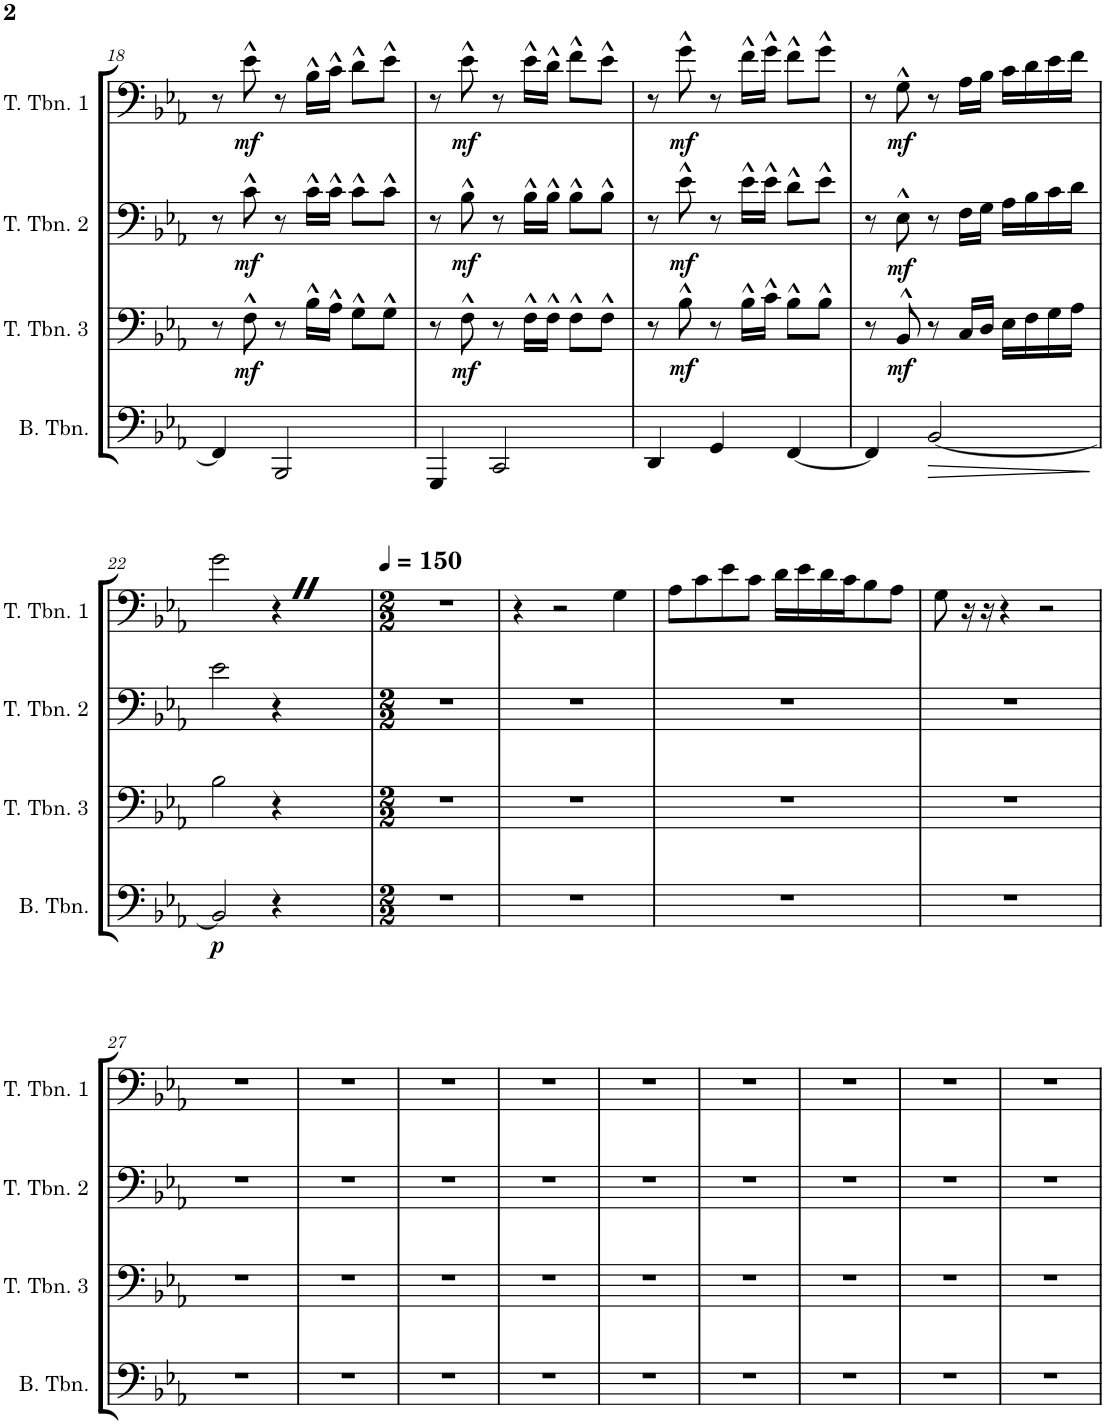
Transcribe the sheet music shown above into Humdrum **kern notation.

**kern	**dynam	**kern	**dynam	**kern	**dynam	**kern	**dynam
*part4	*part4	*part3	*part3	*part2	*part2	*part1	*part1
*staff4	*staff4	*staff3	*staff3	*staff2	*staff2	*staff1	*staff1
*I"Bass Trombone	*	*I"Tenor Trombone 3	*	*I"Tenor Trombone 2	*	*I"Tenor Trombone 1	*
*I'B. Tbn.	*	*I'T. Tbn. 3	*	*I'T. Tbn. 2	*	*I'T. Tbn. 1	*
!!LO:PB:g=z
*clefF4	*	*clefF4	*	*clefF4	*	*clefF4	*
*k[b-e-a-]	*	*k[b-e-a-]	*	*k[b-e-a-]	*	*k[b-e-a-]	*
*M3/4	*	*M3/4	*	*M3/4	*	*M3/4	*
=18	=18	=18	=18	=18	=18	=18	=18
4FF/]	.	8r	.	8r	.	8r	.
!	!	!	!LO:DY:b	!	!LO:DY:b	!	!LO:DY:b
.	.	8F^^\	mf	8c^^\	mf	8e-^^\	mf
2BBB-/	.	8r	.	8r	.	8r	.
.	.	16B-^^\LL	.	16c^^\LL	.	16B-^^\LL	.
.	.	16A-^^\JJ	.	16c^^\JJ	.	16c^^\JJ	.
.	.	8G^^\L	.	8c^^\L	.	8d^^\L	.
.	.	8G^^\J	.	8c^^\J	.	8e-^^\J	.
=19	=19	=19	=19	=19	=19	=19	=19
4GGG/	.	8r	.	8r	.	8r	.
!	!	!	!LO:DY:b	!	!LO:DY:b	!	!LO:DY:b
.	.	8F^^\	mf	8B-^^\	mf	8e-^^\	mf
2CC/	.	8r	.	8r	.	8r	.
.	.	16F^^\LL	.	16B-^^\LL	.	16e-^^\LL	.
.	.	16F^^\JJ	.	16B-^^\JJ	.	16d^^\JJ	.
.	.	8F^^\L	.	8B-^^\L	.	8f^^\L	.
.	.	8F^^\J	.	8B-^^\J	.	8e-^^\J	.
=20	=20	=20	=20	=20	=20	=20	=20
4DD/	.	8r	.	8r	.	8r	.
!	!	!	!LO:DY:b	!	!LO:DY:b	!	!LO:DY:b
.	.	8B-^^\	mf	8e-^^\	mf	8g^^\	mf
4GG/	.	8r	.	8r	.	8r	.
.	.	16B-^^\LL	.	16e-^^\LL	.	16f^^\LL	.
.	.	16c^^\JJ	.	16e-^^\JJ	.	16g^^\JJ	.
[4FF/	.	8B-^^\L	.	8d^^\L	.	8f^^\L	.
.	.	8B-^^\J	.	8e-^^\J	.	8g^^\J	.
=21	=21	=21	=21	=21	=21	=21	=21
4FF/]	.	8r	.	8r	.	8r	.
!	!	!	!LO:DY:b	!	!LO:DY:b	!	!LO:DY:b
.	.	8BB-^^/	mf	8E-^^\	mf	8G^^\	mf
!	!LO:HP:b	!	!	!	!	!	!
[2BB-/	>	8r	.	8r	.	8r	.
.	.	16C/LL	.	16F\LL	.	16A-\LL	.
.	.	16D/JJ	.	16G\JJ	.	16B-\JJ	.
.	.	16E-\LL	.	16A-\LL	.	16c\LL	.
.	.	16F\	.	16B-\	.	16d\	.
.	.	16G\	.	16c\	.	16e-\	.
.	.	16A-\JJ	.	16d\JJ	.	16f\JJ	.
.	]	.	.	.	.	.	.
!!LO:LB:g=z
=22	=22	=22	=22	=22	=22	=22	=22
!	!LO:DY:b	!	!	!	!	!	!
2BB-/]	p	2B-\	.	2e-\	.	2g\	.
4r	.	4r	.	4r	.	4r	.
=23	=23	=23	=23	=23	=23	=23	=23
*M2/2	*	*M2/2	*	*M2/2	*	*M2/2	*
*	*	*	*	*	*	*MM150	*
1r	.	1r	.	1r	.	1r	.
=24	=24	=24	=24	=24	=24	=24	=24
1r	.	1r	.	1r	.	4r	.
.	.	.	.	.	.	2r	.
.	.	.	.	.	.	4G\	.
=25	=25	=25	=25	=25	=25	=25	=25
1r	.	1r	.	1r	.	8A-\L	.
.	.	.	.	.	.	8c\	.
.	.	.	.	.	.	8e-\	.
.	.	.	.	.	.	8c\J	.
.	.	.	.	.	.	16d\LL	.
.	.	.	.	.	.	16e-\	.
.	.	.	.	.	.	16d\	.
.	.	.	.	.	.	16c\J	.
.	.	.	.	.	.	8B-\	.
.	.	.	.	.	.	8A-\J	.
=26	=26	=26	=26	=26	=26	=26	=26
1r	.	1r	.	1r	.	8G\	.
.	.	.	.	.	.	16r	.
.	.	.	.	.	.	16r	.
.	.	.	.	.	.	4r	.
.	.	.	.	.	.	2r	.
!!LO:LB:g=z
=27	=27	=27	=27	=27	=27	=27	=27
1r	.	1r	.	1r	.	1r	.
=28	=28	=28	=28	=28	=28	=28	=28
1r	.	1r	.	1r	.	1r	.
=29	=29	=29	=29	=29	=29	=29	=29
1r	.	1r	.	1r	.	1r	.
=30	=30	=30	=30	=30	=30	=30	=30
1r	.	1r	.	1r	.	1r	.
=31	=31	=31	=31	=31	=31	=31	=31
1r	.	1r	.	1r	.	1r	.
=32	=32	=32	=32	=32	=32	=32	=32
1r	.	1r	.	1r	.	1r	.
=33	=33	=33	=33	=33	=33	=33	=33
1r	.	1r	.	1r	.	1r	.
=34	=34	=34	=34	=34	=34	=34	=34
1r	.	1r	.	1r	.	1r	.
=35	=35	=35	=35	=35	=35	=35	=35
1r	.	1r	.	1r	.	1r	.
=	=	=	=	=	=	=	=
*-	*-	*-	*-	*-	*-	*-	*-
